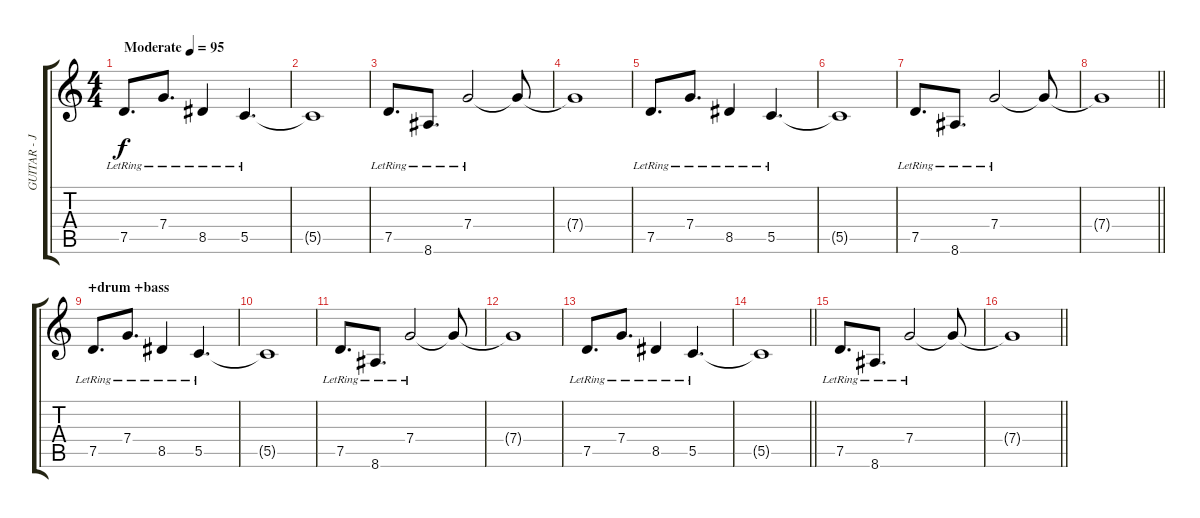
\track ("GUITAR - Joe Duplantier" "GUITAR - J") {instrument distortionguitar}
\staff {score tabs}
\tuning (D4 A3 F3 C3 G2 D2) {hide}
\ts (4 4)
\tempo (95 "Moderate")
\clef g2
\ks c
7.5{lr}.8{d dy f volume 16 instrument electricguitarjazz} 7.4{lr}.8{d} 8.5{lr}.4 5.5{lr}.4{d} |
5.5{t}.1 |
7.5{lr}.8{d} 8.6{lr}.8{d} 7.4{lr}.2 7.4{t}.8 |
7.4{t}.1 |
7.5{lr}.8{d} 7.4{lr}.8{d} 8.5{lr}.4 5.5{lr}.4{d} |
5.5{t}.1 |
7.5{lr}.8{d} 8.6{lr}.8{d} 7.4{lr}.2 7.4{t}.8 |
\barLineRight lightlight
7.4{t}.1 |
\section ("" "+drum +bass")
7.5{lr}.8{d} 7.4{lr}.8{d} 8.5{lr}.4 5.5{lr}.4{d} |
5.5{t}.1 |
7.5{lr}.8{d} 8.6{lr}.8{d} 7.4{lr}.2 7.4{t}.8 |
7.4{t}.1 |
7.5{lr}.8{d} 7.4{lr}.8{d} 8.5{lr}.4 5.5{lr}.4{d} |
\barLineRight lightlight
5.5{t}.1 |
7.5{lr}.8{d} 8.6{lr}.8{d} 7.4{lr}.2 7.4{t}.8 |
\barLineRight lightlight
7.4{t}.1
